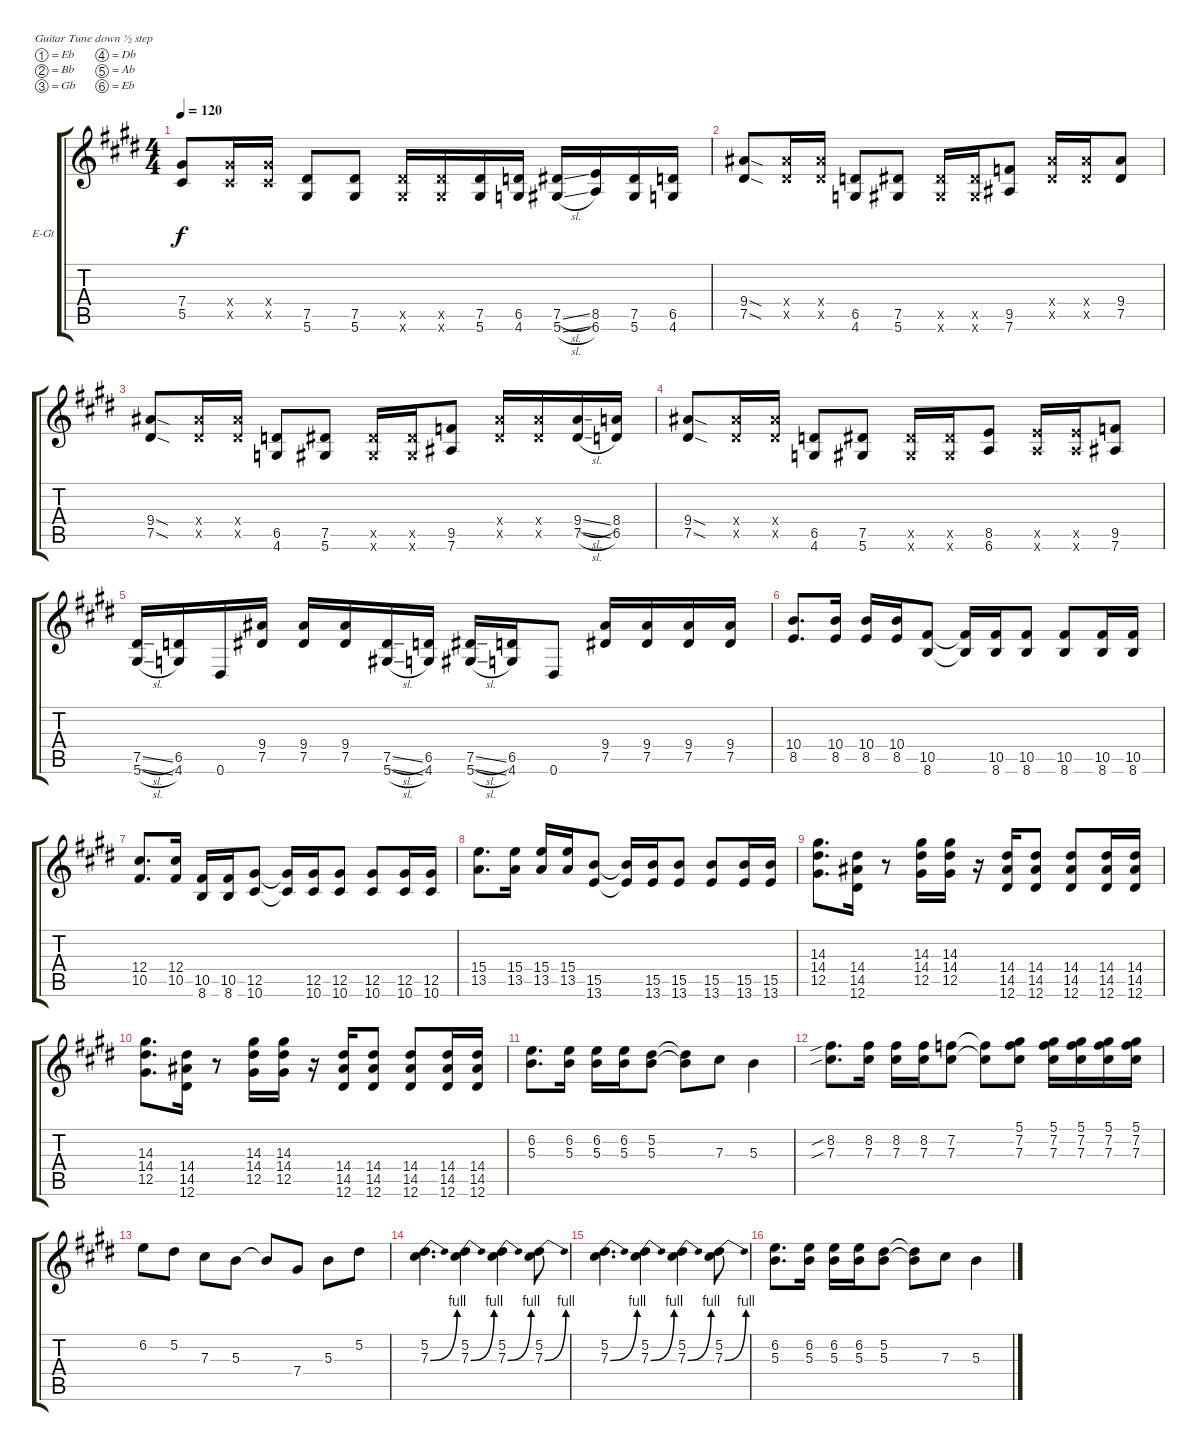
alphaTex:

\bracketExtendMode groupsimilarinstruments
\firstSystemTrackNameOrientation horizontal
\otherSystemsTrackNameOrientation horizontal
\track ("Untitled" "E-Gt") {instrument overdrivenguitar}
\staff {score tabs}
\tuning (Eb4 Bb3 Gb3 Db3 Ab2 Eb2)
\ts (4 4)
\tempo 120
\clef g2
\ks c#minor
(7.4 5.5).8{dy f} (7.4{x} 5.5{x}).16 (7.4{x} 5.5{x}).16 (7.5 5.6).8 (7.5 5.6).8 (7.5{x} 5.6{x}).16 (7.5{x} 5.6{x}).16 (7.5 5.6).16 (6.5 4.6).16 (7.5{sl} 5.6{sl}).16 (8.5 6.6).16 (7.5 5.6).16 (6.5 4.6).16 |
(9.4{sod} 7.5{sod}).8 (9.4{x} 7.5{x}).16 (9.4{x} 7.5{x}).16 (6.5 4.6).8 (7.5 5.6).8 (7.5{x} 5.6{x}).16 (7.5{x} 5.6{x}).16 (9.5 7.6).8 (9.4{x} 7.5{x}).16 (9.4{x} 7.5{x}).16 (9.4 7.5).8 |
(9.4{sod} 7.5{sod}).8 (9.4{x} 7.5{x}).16 (9.4{x} 7.5{x}).16 (6.5 4.6).8 (7.5 5.6).8 (7.5{x} 5.6{x}).16 (7.5{x} 5.6{x}).16 (9.5 7.6).8 (9.4{x} 7.5{x}).16 (9.4{x} 7.5{x}).16 (9.4{sl} 7.5{sl}).16 (8.4 6.5).16 |
(9.4{sod} 7.5{sod}).8 (9.4{x} 7.5{x}).16 (9.4{x} 7.5{x}).16 (6.5 4.6).8 (7.5 5.6).8 (7.5{x} 5.6{x}).16 (7.5{x} 5.6{x}).16 (8.5 6.6).8 (8.5{x} 6.6{x}).16 (8.5{x} 6.6{x}).16 (9.5 7.6).8 |
(7.5{sl} 5.6{sl}).16 (6.5 4.6).16 0.6.16 (9.4 7.5).16 (9.4 7.5).16 (9.4 7.5).16 (7.5{sl} 5.6{sl}).16 (6.5 4.6).16 (7.5{sl} 5.6{sl}).16 (6.5 4.6).16 0.6.8 (9.4 7.5).16 (9.4 7.5).16 (9.4 7.5).16 (9.4 7.5).16 |
(10.4 8.5).8{d} (10.4 8.5).16 (10.4 8.5).16 (10.4 8.5).16 (10.5 8.6).8 (10.5{t} 8.6{t}).16 (10.5 8.6).16 (10.5 8.6).8 (10.5 8.6).8 (10.5 8.6).16 (10.5 8.6).16 |
(12.4 10.5).8{d} (12.4 10.5).16 (10.5 8.6).16 (10.5 8.6).16 (12.5 10.6).8 (12.5{t} 10.6{t}).16 (12.5 10.6).16 (12.5 10.6).8 (12.5 10.6).8 (12.5 10.6).16 (12.5 10.6).16 |
(15.4 13.5).8{d} (15.4 13.5).16 (15.4 13.5).16 (15.4 13.5).16 (15.5 13.6).8 (15.5{t} 13.6{t}).16 (15.5 13.6).16 (15.5 13.6).8 (15.5 13.6).8 (15.5 13.6).16 (15.5 13.6).16 |
(14.3 14.4 12.5).8{d} (14.4 14.5 12.6).16 r.8 (14.3 14.4 12.5).16 (14.3 14.4 12.5).16 r.16 (14.4 14.5 12.6).16 (14.4 14.5 12.6).8 (14.4 14.5 12.6).8 (14.4 14.5 12.6).16 (14.4 14.5 12.6).16 |
(14.3 14.4 12.5).8{d} (14.4 14.5 12.6).16 r.8 (14.3 14.4 12.5).16 (14.3 14.4 12.5).16 r.16 (14.4 14.5 12.6).16 (14.4 14.5 12.6).8 (14.4 14.5 12.6).8 (14.4 14.5 12.6).16 (14.4 14.5 12.6).16 |
(6.2 5.3).8{d} (6.2 5.3).16 (6.2 5.3).16 (6.2 5.3).16 (5.2 5.3).8 (5.2{t} 5.3{t}).8 7.3.8 5.3.4 |
(8.2{sib} 7.3{sib}).8{d} (8.2 7.3).16 (8.2 7.3).16 (8.2 7.3).16 (7.2 7.3).8 (7.2{t} 7.3{t}).8 (5.1 7.2 7.3).8 (5.1 7.2 7.3).16 (5.1 7.2 7.3).16 (5.1 7.2 7.3).16 (5.1 7.2 7.3).16 |
6.2.8 5.2.8 7.3.8 5.3.8 5.3{t}.8 7.4.8 5.3.8 5.2.8 |
(5.2 7.3{be (bend 0 0 60 4)}).4{d} (5.2 7.3{be (bend 0 0 60 4)}).4 (5.2 7.3{be (bend 0 0 60 4)}).4 (5.2 7.3{be (bend 0 0 60 4)}).8 |
(5.2 7.3{be (bend 0 0 60 4)}).4{d} (5.2 7.3{be (bend 0 0 60 4)}).4 (5.2 7.3{be (bend 0 0 60 4)}).4 (5.2 7.3{be (bend 0 0 60 4)}).8 |
(6.2 5.3).8{d} (6.2 5.3).16 (6.2 5.3).16 (6.2 5.3).16 (5.2 5.3).8 (5.2{t} 5.3{t}).8 7.3.8 5.3.4
